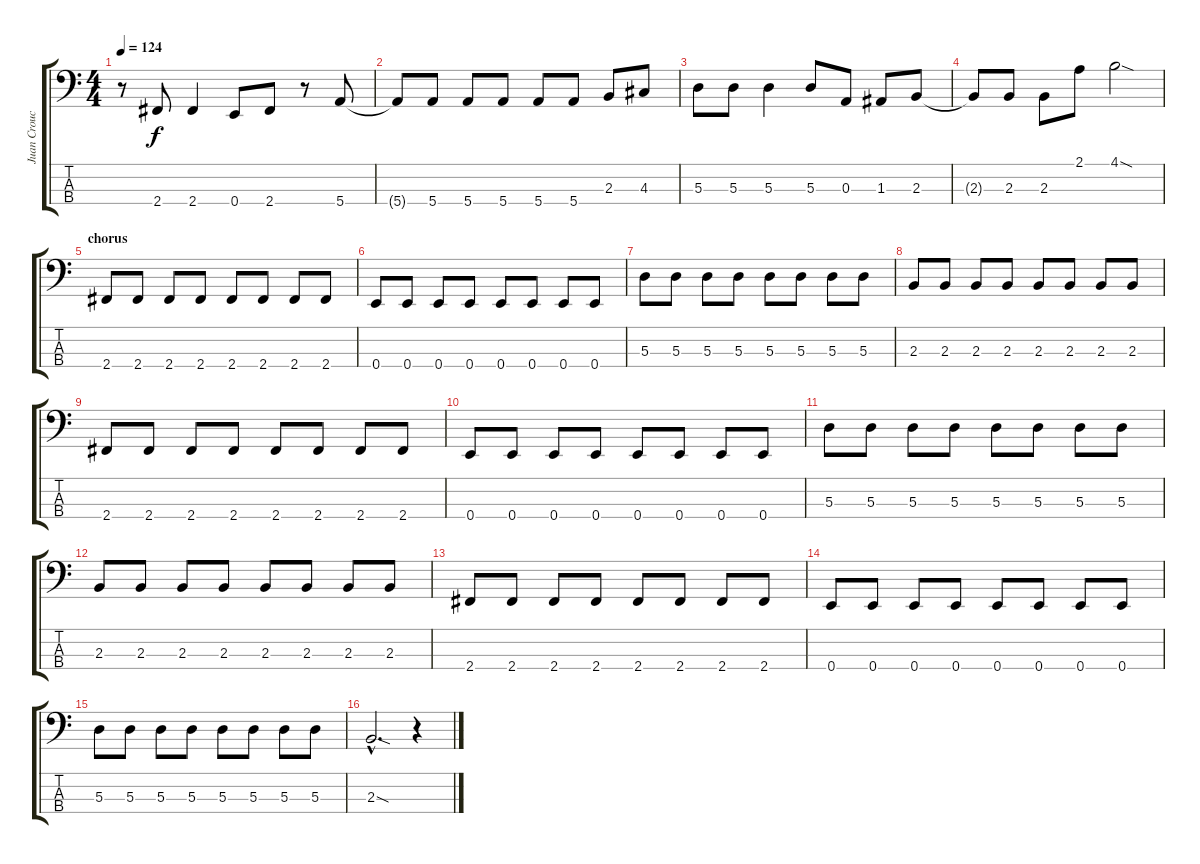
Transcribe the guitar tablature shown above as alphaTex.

\track ("Juan Croucier" "Juan Crouc") {instrument electricbasspick}
\staff {score tabs}
\tuning (G2 D2 A1 E1) {hide}
\ts (4 4)
\tempo 124
\clef f4
\ks c
r.8{dy f} 2.4.8 2.4.4 0.4.8 2.4.8 r.8 5.4.8 |
5.4{t}.8 5.4.8 5.4.8 5.4.8 5.4.8 5.4.8 2.3.8 4.3.8 |
5.3.8 5.3.8 5.3.4 5.3.8 0.3.8 1.3.8 2.3.8 |
2.3{t}.8 2.3.8 2.3.8 2.1.8 4.1{sod}.2 |
\section ("" "chorus")
2.4.8 2.4.8 2.4.8 2.4.8 2.4.8 2.4.8 2.4.8 2.4.8 |
0.4.8 0.4.8 0.4.8 0.4.8 0.4.8 0.4.8 0.4.8 0.4.8 |
5.3.8 5.3.8 5.3.8 5.3.8 5.3.8 5.3.8 5.3.8 5.3.8 |
2.3.8 2.3.8 2.3.8 2.3.8 2.3.8 2.3.8 2.3.8 2.3.8 |
2.4.8 2.4.8 2.4.8 2.4.8 2.4.8 2.4.8 2.4.8 2.4.8 |
0.4.8 0.4.8 0.4.8 0.4.8 0.4.8 0.4.8 0.4.8 0.4.8 |
5.3.8 5.3.8 5.3.8 5.3.8 5.3.8 5.3.8 5.3.8 5.3.8 |
2.3.8 2.3.8 2.3.8 2.3.8 2.3.8 2.3.8 2.3.8 2.3.8 |
2.4.8 2.4.8 2.4.8 2.4.8 2.4.8 2.4.8 2.4.8 2.4.8 |
0.4.8 0.4.8 0.4.8 0.4.8 0.4.8 0.4.8 0.4.8 0.4.8 |
5.3.8 5.3.8 5.3.8 5.3.8 5.3.8 5.3.8 5.3.8 5.3.8 |
2.3{sod hac}.2{d} r.4
